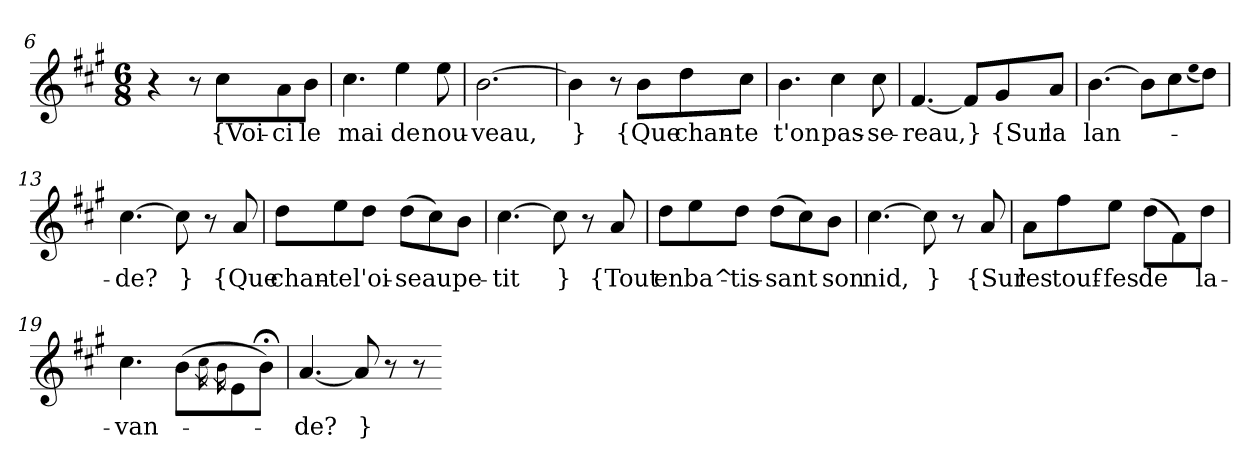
**kern	**text
*part1	*part1
*staff1	*staff1
*clefG2	*
*k[f#c#g#]	*
*M6/8	*
=6	=6
4r	.
8r	.
8cc#\L	{Voi-
8a\	-ci
8b\J	le
=7	=7
4.cc#	mai
4ee	de
8ee	nou-
=8	=8
[2.b	-veau,
=9	=9
4b]	}
8r	.
8b\L	{Que
8dd\	chan-
8cc#\J	-te
=10	=10
4.b	t'on
4cc#	pas-
8cc#	-se-
=11	=11
[4.f#	-reau,
8f#/L]	}
8g#/	{Sur
8a/J	la
=12	=12
[4.b	lan-
8b\L]	.
8cc#\	.
(qee	.
8dd\J)	.
=13	=13
[4.cc#	-de?
8cc#]	}
8r	.
8a	{Que
=14	=14
8dd\L	chan-
8ee\	-te
8dd\J	l'oi-
(8dd\L	-seau
8cc#\)	.
8b\J	pe-
=15	=15
[4.cc#	-tit
8cc#]	}
8r	.
8a	{Tout
=16	=16
8dd\L	en
8ee\	ba^-
8dd\J	-tis-
(8dd\L	-sant
8cc#\)	.
8b\J	son
=17	=17
[4.cc#	nid,
8cc#]	}
8r	.
8a	{Sur
=18	=18
8a\L	les
8ff#\	touf-
8ee\J	-fes
(8dd\L	de
8f#\)	.
8dd\J	la-
=19	=19
4.cc#	-van-
(8b\L	.
16qcc#\	.
16qb\	.
8e\	.
8b;<\J)	.
=20	=20
[4.a	-de?
8a]	}
8r	.
8r	.
=-	=-
*-	*-
